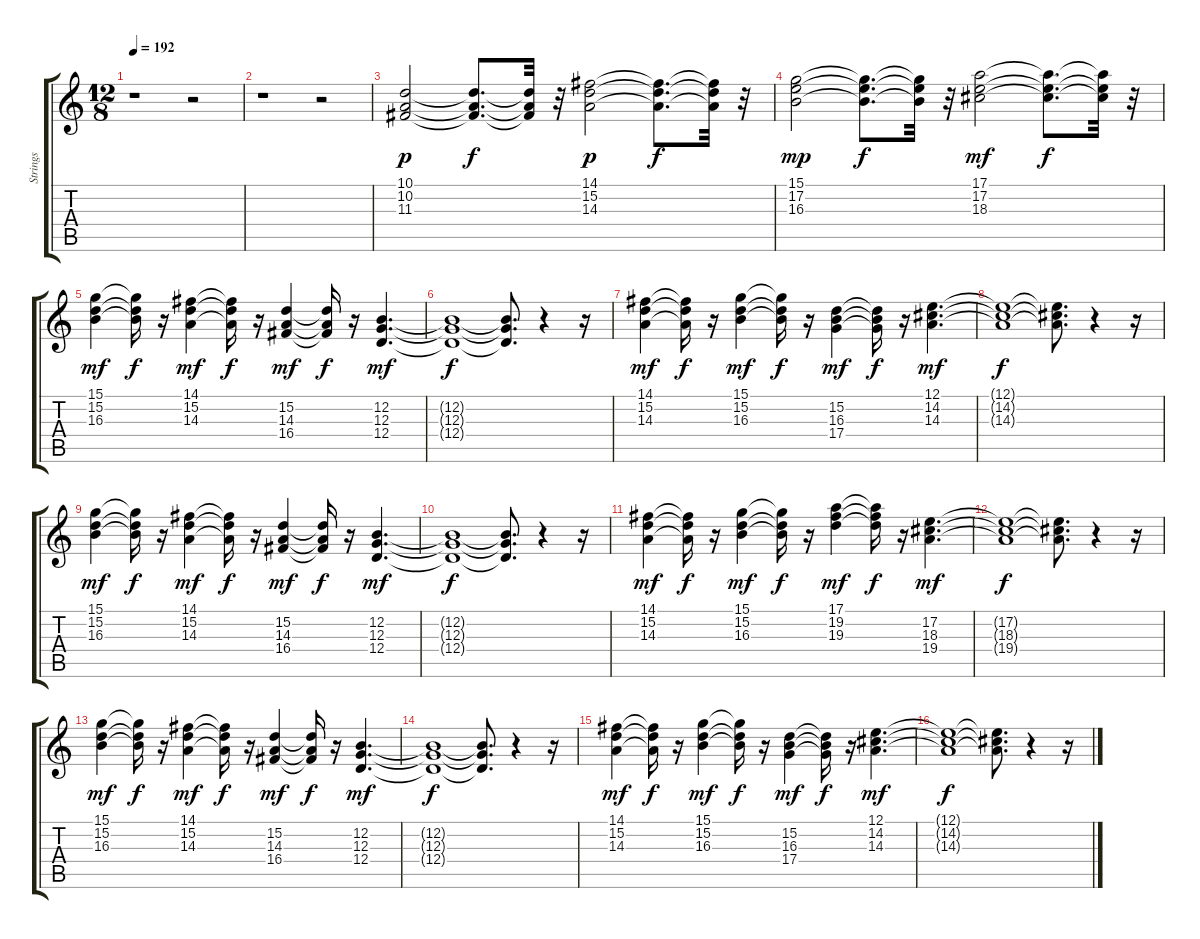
\track ("Strings" "Strings") {instrument stringensemble1}
\staff {score tabs}
\tuning (E4 B3 G3 D3 A2 E2) {hide}
\ts (12 8)
\tempo 192
\clef g2
\ks c
r.1{dy f} r.2 |
r.1 r.2 |
(10.1 10.2 11.3).2{dy p} (10.1{t} 10.2{t} 11.3{t}).8{d dy f} (10.1{t} 10.2{t} 11.3{t}).32 r.32 (14.1 15.2 14.3).2{dy p} (14.1{t} 15.2{t} 14.3{t}).8{d dy f} (14.1{t} 15.2{t} 14.3{t}).32 r.32 |
(15.1 17.2 16.3).2{dy mp} (15.1{t} 17.2{t} 16.3{t}).8{d dy f} (15.1{t} 17.2{t} 16.3{t}).32 r.32 (17.1 17.2 18.3).2{dy mf} (17.1{t} 17.2{t} 18.3{t}).8{d dy f} (17.1{t} 17.2{t} 18.3{t}).32 r.32 |
(15.1 15.2 16.3).4{dy mf} (15.1{t} 15.2{t} 16.3{t}).16{dy f} r.16 (14.1 15.2 14.3).4{dy mf} (14.1{t} 15.2{t} 14.3{t}).16{dy f} r.16 (15.2 14.3 16.4).4{dy mf} (15.2{t} 14.3{t} 16.4{t}).16{dy f} r.16 (12.2 12.3 12.4).4{d dy mf} |
(12.2{t} 12.3{t} 12.4{t}).1{dy f} (12.2{t} 12.3{t} 12.4{t}).8{d} r.4 r.16 |
(14.1 15.2 14.3).4{dy mf} (14.1{t} 15.2{t} 14.3{t}).16{dy f} r.16 (15.1 15.2 16.3).4{dy mf} (15.1{t} 15.2{t} 16.3{t}).16{dy f} r.16 (15.2 16.3 17.4).4{dy mf} (15.2{t} 16.3{t} 17.4{t}).16{dy f} r.16 (12.1 14.2 14.3).4{d dy mf} |
(12.1{t} 14.2{t} 14.3{t}).1{dy f} (12.1{t} 14.2{t} 14.3{t}).8{d} r.4 r.16 |
(15.1 15.2 16.3).4{dy mf} (15.1{t} 15.2{t} 16.3{t}).16{dy f} r.16 (14.1 15.2 14.3).4{dy mf} (14.1{t} 15.2{t} 14.3{t}).16{dy f} r.16 (15.2 14.3 16.4).4{dy mf} (15.2{t} 14.3{t} 16.4{t}).16{dy f} r.16 (12.2 12.3 12.4).4{d dy mf} |
(12.2{t} 12.3{t} 12.4{t}).1{dy f} (12.2{t} 12.3{t} 12.4{t}).8{d} r.4 r.16 |
(14.1 15.2 14.3).4{dy mf} (14.1{t} 15.2{t} 14.3{t}).16{dy f} r.16 (15.1 15.2 16.3).4{dy mf} (15.1{t} 15.2{t} 16.3{t}).16{dy f} r.16 (17.1 19.2 19.3).4{dy mf} (17.1{t} 19.2{t} 19.3{t}).16{dy f} r.16 (17.2 18.3 19.4).4{d dy mf} |
(17.2{t} 18.3{t} 19.4{t}).1{dy f} (17.2{t} 18.3{t} 19.4{t}).8{d} r.4 r.16 |
(15.1 15.2 16.3).4{dy mf} (15.1{t} 15.2{t} 16.3{t}).16{dy f} r.16 (14.1 15.2 14.3).4{dy mf} (14.1{t} 15.2{t} 14.3{t}).16{dy f} r.16 (15.2 14.3 16.4).4{dy mf} (15.2{t} 14.3{t} 16.4{t}).16{dy f} r.16 (12.2 12.3 12.4).4{d dy mf} |
(12.2{t} 12.3{t} 12.4{t}).1{dy f} (12.2{t} 12.3{t} 12.4{t}).8{d} r.4 r.16 |
(14.1 15.2 14.3).4{dy mf} (14.1{t} 15.2{t} 14.3{t}).16{dy f} r.16 (15.1 15.2 16.3).4{dy mf} (15.1{t} 15.2{t} 16.3{t}).16{dy f} r.16 (15.2 16.3 17.4).4{dy mf} (15.2{t} 16.3{t} 17.4{t}).16{dy f} r.16 (12.1 14.2 14.3).4{d dy mf} |
(12.1{t} 14.2{t} 14.3{t}).1{dy f} (12.1{t} 14.2{t} 14.3{t}).8{d} r.4 r.16
